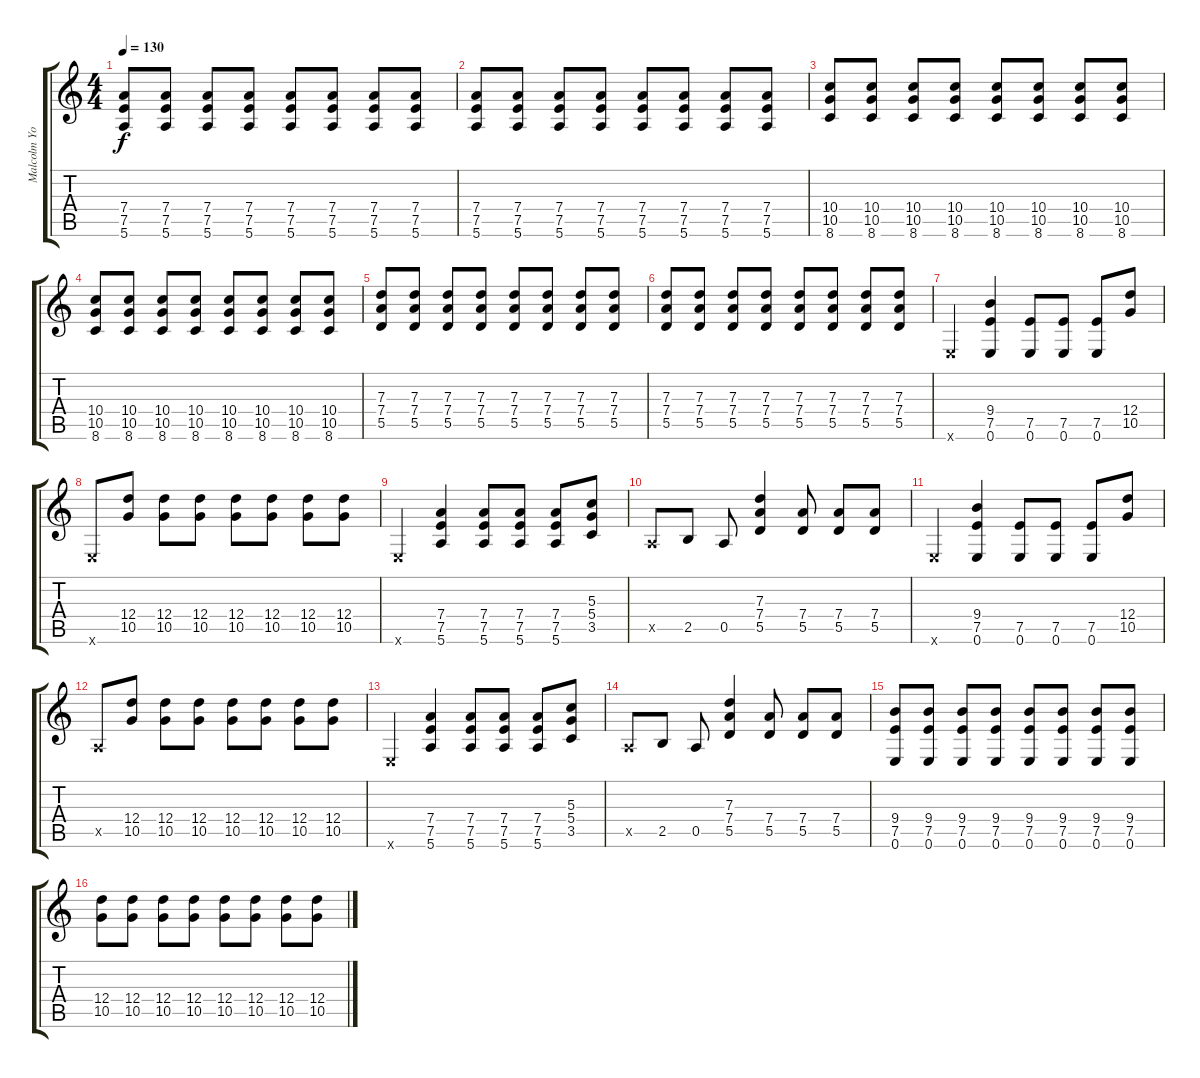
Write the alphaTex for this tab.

\track ("Malcolm Young" "Malcolm Yo") {instrument distortionguitar}
\staff {score tabs}
\tuning (E4 B3 G3 D3 A2 E2) {hide}
\ts (4 4)
\tempo 130
\clef g2
\ks c
(7.4 7.5 5.6).8{dy f} (7.4 7.5 5.6).8 (7.4 7.5 5.6).8 (7.4 7.5 5.6).8 (7.4 7.5 5.6).8 (7.4 7.5 5.6).8 (7.4 7.5 5.6).8 (7.4 7.5 5.6).8 |
(7.4 7.5 5.6).8 (7.4 7.5 5.6).8 (7.4 7.5 5.6).8 (7.4 7.5 5.6).8 (7.4 7.5 5.6).8 (7.4 7.5 5.6).8 (7.4 7.5 5.6).8 (7.4 7.5 5.6).8 |
(10.4 10.5 8.6).8 (10.4 10.5 8.6).8 (10.4 10.5 8.6).8 (10.4 10.5 8.6).8 (10.4 10.5 8.6).8 (10.4 10.5 8.6).8 (10.4 10.5 8.6).8 (10.4 10.5 8.6).8 |
(10.4 10.5 8.6).8 (10.4 10.5 8.6).8 (10.4 10.5 8.6).8 (10.4 10.5 8.6).8 (10.4 10.5 8.6).8 (10.4 10.5 8.6).8 (10.4 10.5 8.6).8 (10.4 10.5 8.6).8 |
(7.3 7.4 5.5).8 (7.3 7.4 5.5).8 (7.3 7.4 5.5).8 (7.3 7.4 5.5).8 (7.3 7.4 5.5).8 (7.3 7.4 5.5).8 (7.3 7.4 5.5).8 (7.3 7.4 5.5).8 |
(7.3 7.4 5.5).8 (7.3 7.4 5.5).8 (7.3 7.4 5.5).8 (7.3 7.4 5.5).8 (7.3 7.4 5.5).8 (7.3 7.4 5.5).8 (7.3 7.4 5.5).8 (7.3 7.4 5.5).8 |
0.6{x}.4 (9.4 7.5 0.6).4 (7.5 0.6).8 (7.5 0.6).8 (7.5 0.6).8 (12.4 10.5).8 |
0.6{x}.8 (12.4 10.5).8 (12.4 10.5).8 (12.4 10.5).8 (12.4 10.5).8 (12.4 10.5).8 (12.4 10.5).8 (12.4 10.5).8 |
0.6{x}.4 (7.4 7.5 5.6).4 (7.4 7.5 5.6).8 (7.4 7.5 5.6).8 (7.4 7.5 5.6).8 (5.3 5.4 3.5).8 |
0.5{x}.8 2.5.8 0.5.8 (7.3 7.4 5.5).4 (7.4 5.5).8 (7.4 5.5).8 (7.4 5.5).8 |
0.6{x}.4 (9.4 7.5 0.6).4 (7.5 0.6).8 (7.5 0.6).8 (7.5 0.6).8 (12.4 10.5).8 |
0.5{x}.8 (12.4 10.5).8 (12.4 10.5).8 (12.4 10.5).8 (12.4 10.5).8 (12.4 10.5).8 (12.4 10.5).8 (12.4 10.5).8 |
0.6{x}.4 (7.4 7.5 5.6).4 (7.4 7.5 5.6).8 (7.4 7.5 5.6).8 (7.4 7.5 5.6).8 (5.3 5.4 3.5).8 |
0.5{x}.8 2.5.8 0.5.8 (7.3 7.4 5.5).4 (7.4 5.5).8 (7.4 5.5).8 (7.4 5.5).8 |
(9.4 7.5 0.6).8 (9.4 7.5 0.6).8 (9.4 7.5 0.6).8 (9.4 7.5 0.6).8 (9.4 7.5 0.6).8 (9.4 7.5 0.6).8 (9.4 7.5 0.6).8 (9.4 7.5 0.6).8 |
(12.4 10.5).8 (12.4 10.5).8 (12.4 10.5).8 (12.4 10.5).8 (12.4 10.5).8 (12.4 10.5).8 (12.4 10.5).8 (12.4 10.5).8
